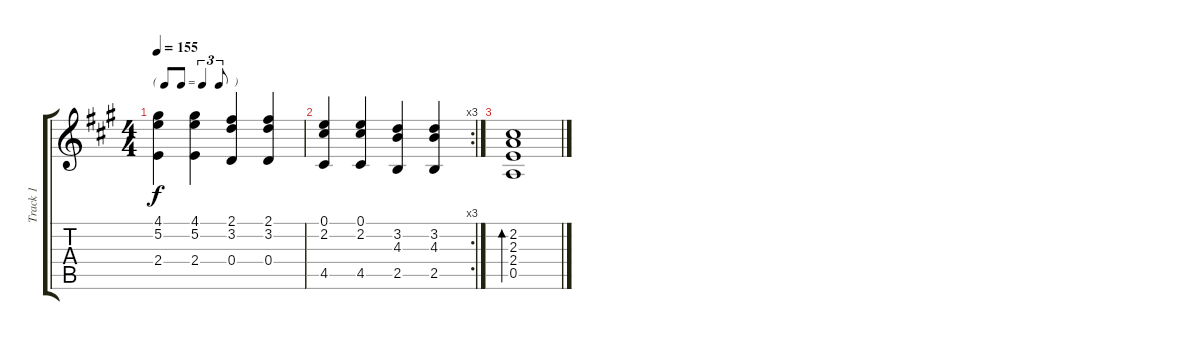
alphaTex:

\track ("Track 1" "Track 1") {instrument acousticguitarsteel}
\staff {score tabs}
\tuning (E4 B3 G3 D3 A2 D2) {hide}
\ts (4 4)
\tf triplet8th
\tempo 155
\clef g2
\ks a
(4.1{t} 5.2{t} 2.4).4{dy f} (4.1 5.2 2.4).4 (2.1 3.2 0.4).4 (2.1 3.2 0.4).4 |
\rc 3
(0.1 2.2 4.5).4 (0.1 2.2 4.5).4 (3.2 4.3 2.5).4 (3.2 4.3 2.5).4 |
(2.2 2.3 2.4 0.5).1{bd 60}
